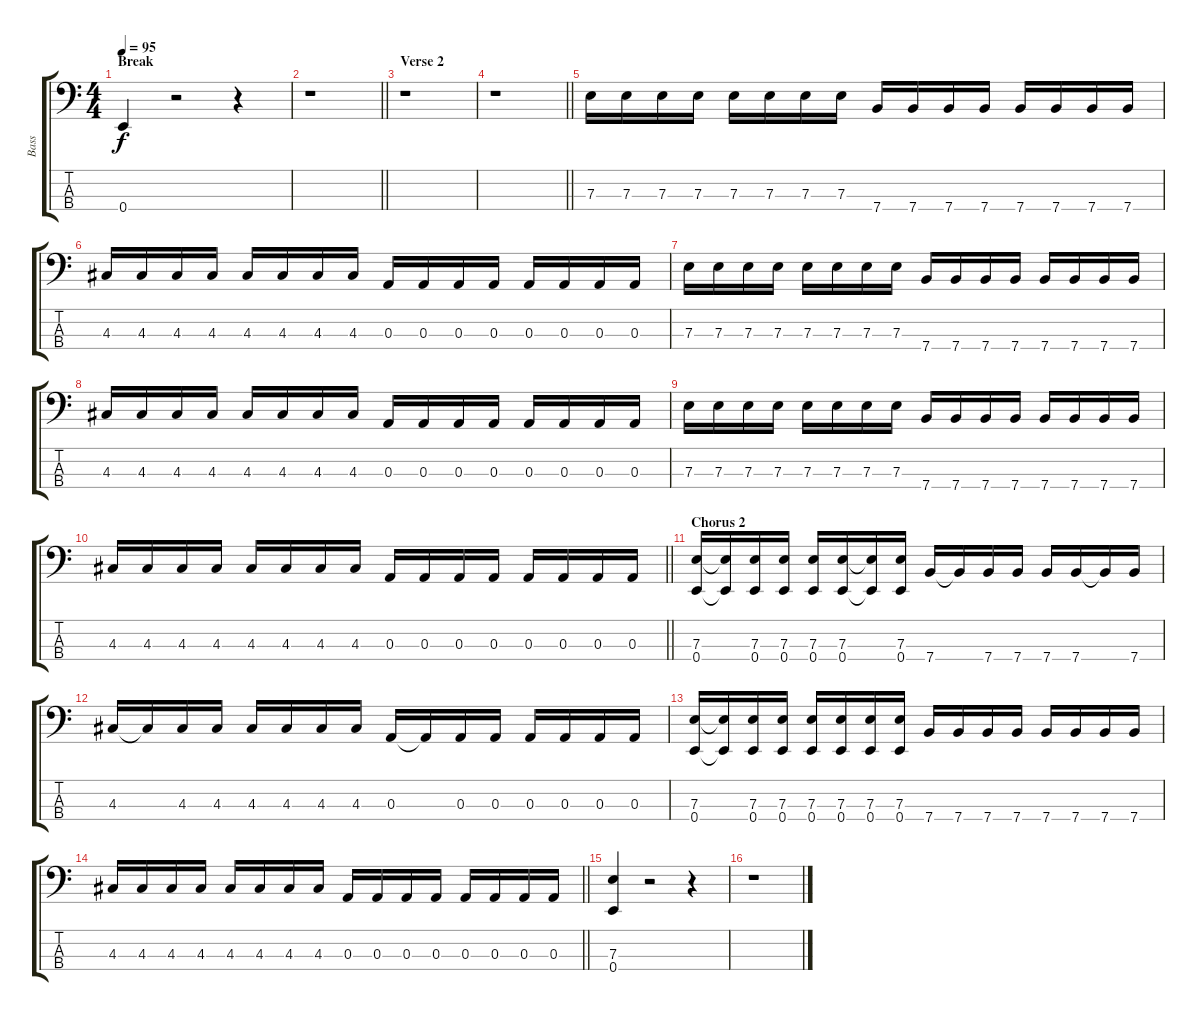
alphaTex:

\track ("Bass" "Bass") {instrument electricbasspick}
\staff {score tabs}
\tuning (G2 D2 A1 E1) {hide}
\ts (4 4)
\section ("" "Break")
\tempo 95
\clef f4
\ks c
0.4.4{dy f} r.2 r.4 |
\barLineRight lightlight
r.1 |
\section ("" "Verse 2")
r.1 |
\barLineRight lightlight
r.1 |
7.3.16 7.3.16 7.3.16 7.3.16 7.3.16 7.3.16 7.3.16 7.3.16 7.4.16 7.4.16 7.4.16 7.4.16 7.4.16 7.4.16 7.4.16 7.4.16 |
4.3.16 4.3.16 4.3.16 4.3.16 4.3.16 4.3.16 4.3.16 4.3.16 0.3.16 0.3.16 0.3.16 0.3.16 0.3.16 0.3.16 0.3.16 0.3.16 |
7.3.16 7.3.16 7.3.16 7.3.16 7.3.16 7.3.16 7.3.16 7.3.16 7.4.16 7.4.16 7.4.16 7.4.16 7.4.16 7.4.16 7.4.16 7.4.16 |
4.3.16 4.3.16 4.3.16 4.3.16 4.3.16 4.3.16 4.3.16 4.3.16 0.3.16 0.3.16 0.3.16 0.3.16 0.3.16 0.3.16 0.3.16 0.3.16 |
7.3.16 7.3.16 7.3.16 7.3.16 7.3.16 7.3.16 7.3.16 7.3.16 7.4.16 7.4.16 7.4.16 7.4.16 7.4.16 7.4.16 7.4.16 7.4.16 |
\barLineRight lightlight
4.3.16 4.3.16 4.3.16 4.3.16 4.3.16 4.3.16 4.3.16 4.3.16 0.3.16 0.3.16 0.3.16 0.3.16 0.3.16 0.3.16 0.3.16 0.3.16 |
\section ("" "Chorus 2")
(7.3 0.4).16 (7.3{t} 0.4{t}).16 (7.3 0.4).16 (7.3 0.4).16 (7.3 0.4).16 (7.3 0.4).16 (7.3{t} 0.4{t}).16 (7.3 0.4).16 7.4.16 7.4{t}.16 7.4.16 7.4.16 7.4.16 7.4.16 7.4{t}.16 7.4.16 |
4.3.16 4.3{t}.16 4.3.16 4.3.16 4.3.16 4.3.16 4.3.16 4.3.16 0.3.16 0.3{t}.16 0.3.16 0.3.16 0.3.16 0.3.16 0.3.16 0.3.16 |
(7.3 0.4).16 (7.3{t} 0.4{t}).16 (7.3 0.4).16 (7.3 0.4).16 (7.3 0.4).16 (7.3 0.4).16 (7.3 0.4).16 (7.3 0.4).16 7.4.16 7.4.16 7.4.16 7.4.16 7.4.16 7.4.16 7.4.16 7.4.16 |
\barLineRight lightlight
4.3.16 4.3.16 4.3.16 4.3.16 4.3.16 4.3.16 4.3.16 4.3.16 0.3.16 0.3.16 0.3.16 0.3.16 0.3.16 0.3.16 0.3.16 0.3.16 |
(7.3 0.4).4 r.2 r.4 |
r.1
